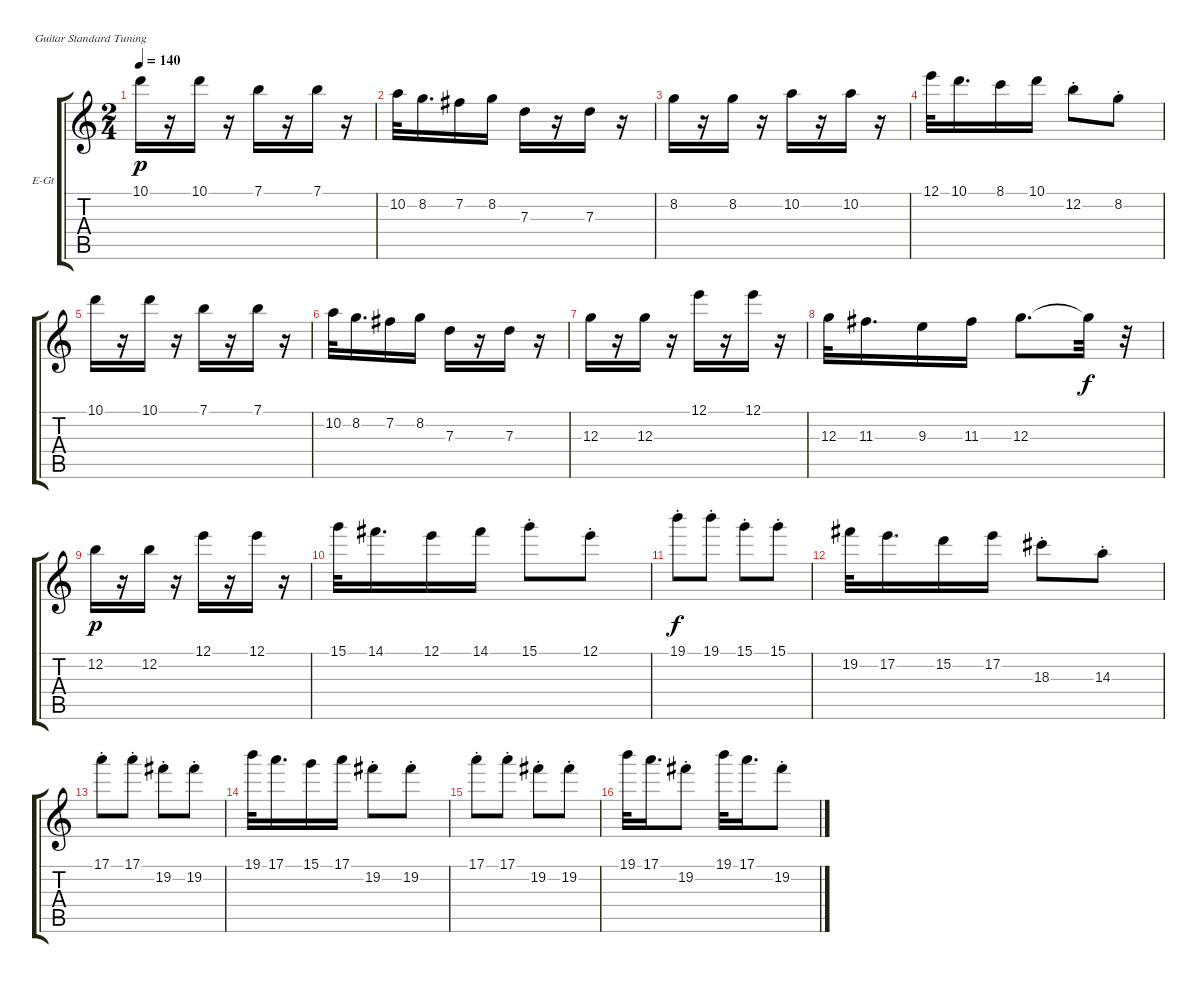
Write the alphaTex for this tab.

\bracketExtendMode groupsimilarinstruments
\firstSystemTrackNameOrientation horizontal
\otherSystemsTrackNameOrientation horizontal
\track ("Guitar 1" "E-Gt") {instrument distortionguitar}
\staff {score tabs}
\tuning (E4 B3 G3 D3 A2 E2)
\ts (2 4)
\tempo 140
\clef g2
\ks c
10.1.16{dy p} r.16 10.1.16 r.16 7.1.16 r.16 7.1.16 r.16 |
10.2.32 8.2.16{d} 7.2.16 8.2.16 7.3.16 r.16 7.3.16 r.16 |
8.2.16 r.16 8.2.16 r.16 10.2.16 r.16 10.2.16 r.16 |
12.1.32 10.1.16{d} 8.1.16 10.1.16 12.2{st}.8 8.2{st}.8 |
10.1.16 r.16 10.1.16 r.16 7.1.16 r.16 7.1.16 r.16 |
10.2.32 8.2.16{d} 7.2.16 8.2.16 7.3.16 r.16 7.3.16 r.16 |
12.3.16 r.16 12.3.16 r.16 12.1.16 r.16 12.1.16 r.16 |
12.3.32 11.3.16{d} 9.3.16 11.3.16 12.3.8{d} 12.3{t}.32{dy f} r.32 |
12.2.16{dy p} r.16 12.2.16 r.16 12.1.16 r.16 12.1.16 r.16 |
15.1.32 14.1.16{d} 12.1.16 14.1.16 15.1{st}.8 12.1{st}.8 |
19.1{st}.8{dy f} 19.1{st}.8 15.1{st}.8 15.1{st}.8 |
19.2.32 17.2.16{d} 15.2.16 17.2.16 18.3{st}.8 14.3{st}.8 |
17.1{st}.8 17.1{st}.8 19.2{st}.8 19.2{st}.8 |
19.1.32 17.1.16{d} 15.1.16 17.1.16 19.2{st}.8 19.2{st}.8 |
17.1{st}.8 17.1{st}.8 19.2{st}.8 19.2{st}.8 |
19.1.32 17.1.16{d} 19.2{st}.8 19.1.32 17.1.16{d} 19.2{st}.8
